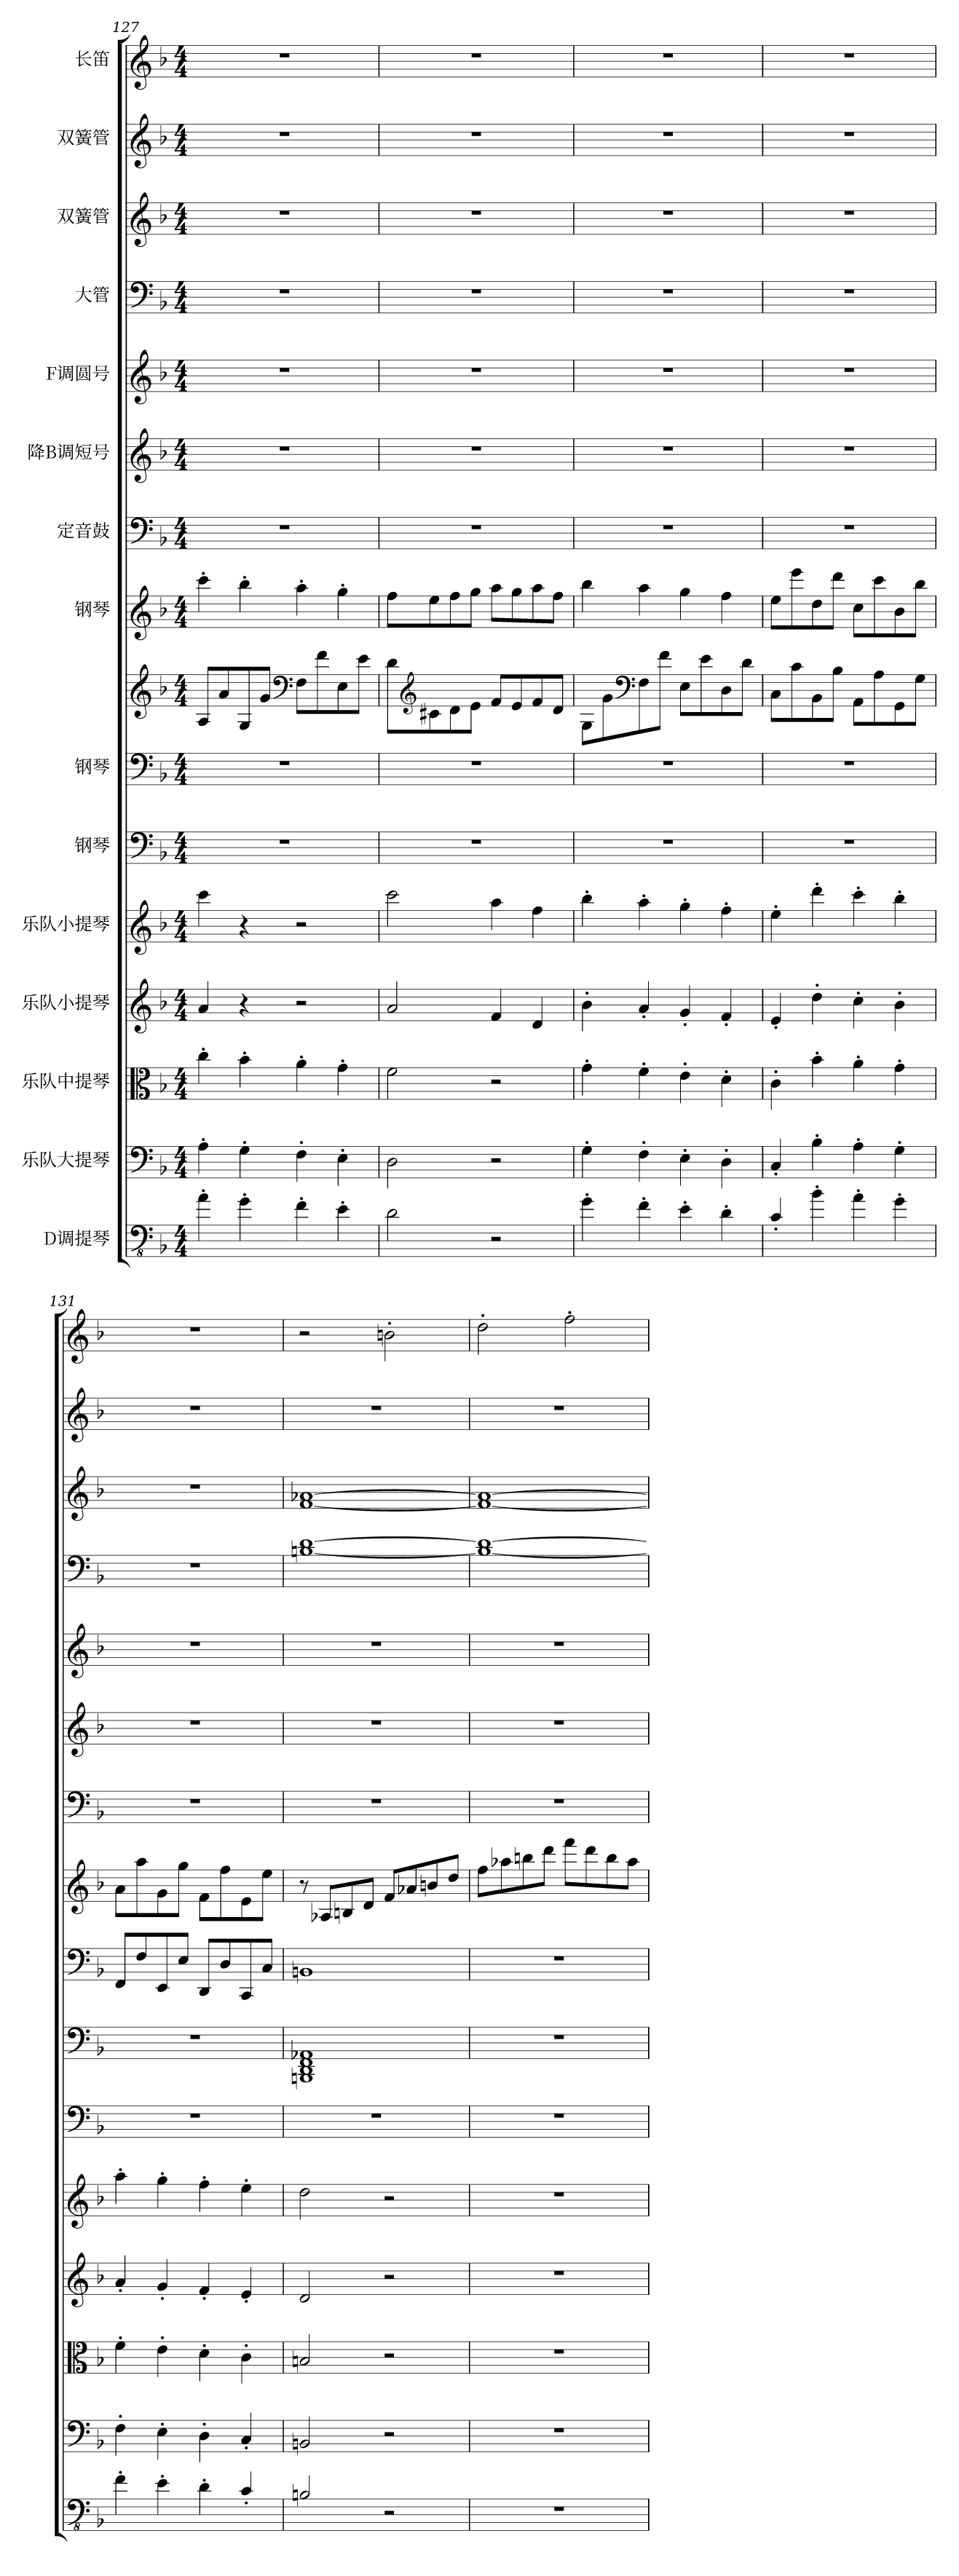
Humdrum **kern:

**kern	**kern	**kern	**kern	**kern	**kern	**kern	**kern	**kern	**kern	**kern	**kern	**kern	**kern	**kern	**kern
*part15	*part14	*part13	*part12	*part11	*part10	*part9	*part9	*part8	*part7	*part6	*part5	*part4	*part3	*part2	*part1
*staff16	*staff15	*staff14	*staff13	*staff12	*staff11	*staff10	*staff9	*staff8	*staff7	*staff6	*staff5	*staff4	*staff3	*staff2	*staff1
*I"D调提琴	*I"乐队大提琴	*I"乐队中提琴	*I"乐队小提琴	*I"乐队小提琴	*I"钢琴	*I"钢琴	*	*I"钢琴	*I"定音鼓	*I"降B调短号	*I"F调圆号	*I"大管	*I"双簧管	*I"双簧管	*I"长笛
*clefFv4	*clefF4	*clefC3	*clefG2	*clefG2	*clefF4	*clefF4	*clefG2	*clefG2	*clefF4	*clefG2	*clefG2	*clefF4	*clefG2	*clefG2	*clefG2
*ITrd7c12	*	*	*	*	*	*	*	*	*	*ITrd1c2	*ITrd4c7	*	*	*	*
*k[b-]	*k[b-]	*k[b-]	*k[b-]	*k[b-]	*k[b-]	*k[b-]	*k[b-]	*k[b-]	*k[b-]	*k[b-e-a-]	*k[b-e-]	*k[b-]	*k[b-]	*k[b-]	*k[b-]
*M4/4	*M4/4	*M4/4	*M4/4	*M4/4	*M4/4	*M4/4	*M4/4	*M4/4	*M4/4	*M4/4	*M4/4	*M4/4	*M4/4	*M4/4	*M4/4
=127	=127	=127	=127	=127	=127	=127	=127	=127	=127	=127	=127	=127	=127	=127	=127
4AA'\	4A'\	4cc'\	4a/	4ccc\	1r	1r	8A/L	4ccc'\	1r	1r	1r	1r	1r	1r	1r
.	.	.	.	.	.	.	8a/	.	.	.	.	.	.	.	.
4GG'\	4G'\	4b-'\	4r	4r	.	.	8G/	4bb-'\	.	.	.	.	.	.	.
.	.	.	.	.	.	.	8g/J	.	.	.	.	.	.	.	.
*	*	*	*	*	*	*	*clefF4	*	*	*	*	*	*	*	*
4FF'\	4F'\	4a'\	2r	2r	.	.	8F\L	4aa'\	.	.	.	.	.	.	.
.	.	.	.	.	.	.	8f\	.	.	.	.	.	.	.	.
4EE'\	4E'\	4g'\	.	.	.	.	8E\	4gg'\	.	.	.	.	.	.	.
.	.	.	.	.	.	.	8e\J	.	.	.	.	.	.	.	.
!!LO:PB:g=z
=128	=128	=128	=128	=128	=128	=128	=128	=128	=128	=128	=128	=128	=128	=128	=128
2DD\	2D\	2f\	2a/	2ccc\	1r	1r	8d\L	8ff\L	1r	1r	1r	1r	1r	1r	1r
*	*	*	*	*	*	*	*clefG2	*	*	*	*	*	*	*	*
.	.	.	.	.	.	.	8c#X\	8ee\	.	.	.	.	.	.	.
.	.	.	.	.	.	.	8d\	8ff\	.	.	.	.	.	.	.
.	.	.	.	.	.	.	8e\J	8gg\J	.	.	.	.	.	.	.
2r	2r	2r	4f/	4aa\	.	.	8f/L	8aa\L	.	.	.	.	.	.	.
.	.	.	.	.	.	.	8e/	8gg\	.	.	.	.	.	.	.
.	.	.	4d/	4ff\	.	.	8f/	8aa\	.	.	.	.	.	.	.
.	.	.	.	.	.	.	8d/J	8ff\J	.	.	.	.	.	.	.
=129	=129	=129	=129	=129	=129	=129	=129	=129	=129	=129	=129	=129	=129	=129	=129
4GG'\	4G'\	4g'\	4b-'\	4bb-'\	1r	1r	8G\L	4bb-\	1r	1r	1r	1r	1r	1r	1r
.	.	.	.	.	.	.	8g\	.	.	.	.	.	.	.	.
*	*	*	*	*	*	*	*clefF4	*	*	*	*	*	*	*	*
4FF'\	4F'\	4f'\	4a'/	4aa'\	.	.	8F\	4aa\	.	.	.	.	.	.	.
.	.	.	.	.	.	.	8f\J	.	.	.	.	.	.	.	.
4EE'\	4E'\	4e'\	4g'/	4gg'\	.	.	8E\L	4gg\	.	.	.	.	.	.	.
.	.	.	.	.	.	.	8e\	.	.	.	.	.	.	.	.
4DD'\	4D'\	4d'\	4f'/	4ff'\	.	.	8D\	4ff\	.	.	.	.	.	.	.
.	.	.	.	.	.	.	8d\J	.	.	.	.	.	.	.	.
=130	=130	=130	=130	=130	=130	=130	=130	=130	=130	=130	=130	=130	=130	=130	=130
4CC'/	4C'/	4c'\	4e'/	4ee'\	1r	1r	8C\L	8ee\L	1r	1r	1r	1r	1r	1r	1r
.	.	.	.	.	.	.	8c\	8eee\	.	.	.	.	.	.	.
4BB-'\	4B-'\	4b-'\	4dd'\	4ddd'\	.	.	8BB-\	8dd\	.	.	.	.	.	.	.
.	.	.	.	.	.	.	8B-\J	8ddd\J	.	.	.	.	.	.	.
4AA'\	4A'\	4a'\	4cc'\	4ccc'\	.	.	8AA\L	8cc\L	.	.	.	.	.	.	.
.	.	.	.	.	.	.	8A\	8ccc\	.	.	.	.	.	.	.
4GG'\	4G'\	4g'\	4b-'\	4bb-'\	.	.	8GG\	8b-\	.	.	.	.	.	.	.
.	.	.	.	.	.	.	8G\J	8bb-\J	.	.	.	.	.	.	.
=131	=131	=131	=131	=131	=131	=131	=131	=131	=131	=131	=131	=131	=131	=131	=131
4FF'\	4F'\	4f'\	4a'/	4aa'\	1r	1r	8FF/L	8a\L	1r	1r	1r	1r	1r	1r	1r
.	.	.	.	.	.	.	8F/	8aa\	.	.	.	.	.	.	.
4EE'\	4E'\	4e'\	4g'/	4gg'\	.	.	8EE/	8g\	.	.	.	.	.	.	.
.	.	.	.	.	.	.	8E/J	8gg\J	.	.	.	.	.	.	.
4DD'\	4D'\	4d'\	4f'/	4ff'\	.	.	8DD/L	8f\L	.	.	.	.	.	.	.
.	.	.	.	.	.	.	8D/	8ff\	.	.	.	.	.	.	.
4CC'/	4C'/	4c'\	4e'/	4ee'\	.	.	8CC/	8e\	.	.	.	.	.	.	.
.	.	.	.	.	.	.	8C/J	8ee\J	.	.	.	.	.	.	.
!!LO:PB:g=z
=132	=132	=132	=132	=132	=132	=132	=132	=132	=132	=132	=132	=132	=132	=132	=132
2BBBn/	2BBn/	2Bn/	2d/	2dd\	1r	1BBBn 1DD 1FF 1AA-X	1BBn	8r	1r	1r	1r	[1Bn [1d	[1f [1a-X	1r	2r
.	.	.	.	.	.	.	.	8A-X/L	.	.	.	.	.	.	.
.	.	.	.	.	.	.	.	8Bn/	.	.	.	.	.	.	.
.	.	.	.	.	.	.	.	8d/J	.	.	.	.	.	.	.
2r	2r	2r	2r	2r	.	.	.	8f/L	.	.	.	.	.	.	2bn'\
.	.	.	.	.	.	.	.	8a-X/	.	.	.	.	.	.	.
.	.	.	.	.	.	.	.	8bn/	.	.	.	.	.	.	.
.	.	.	.	.	.	.	.	8dd/J	.	.	.	.	.	.	.
=133	=133	=133	=133	=133	=133	=133	=133	=133	=133	=133	=133	=133	=133	=133	=133
1r	1r	1r	1r	1r	1r	1r	1r	8ff\L	1r	1r	1r	1B_ 1d_	1f_ 1a-_	1r	2dd'\
.	.	.	.	.	.	.	.	8aa-X\	.	.	.	.	.	.	.
.	.	.	.	.	.	.	.	8bbn\	.	.	.	.	.	.	.
.	.	.	.	.	.	.	.	8ddd\J	.	.	.	.	.	.	.
.	.	.	.	.	.	.	.	8fff\L	.	.	.	.	.	.	2ff'\
.	.	.	.	.	.	.	.	8ddd\	.	.	.	.	.	.	.
.	.	.	.	.	.	.	.	8bb\	.	.	.	.	.	.	.
.	.	.	.	.	.	.	.	8aa-\J	.	.	.	.	.	.	.
=	=	=	=	=	=	=	=	=	=	=	=	=	=	=	=
*-	*-	*-	*-	*-	*-	*-	*-	*-	*-	*-	*-	*-	*-	*-	*-
